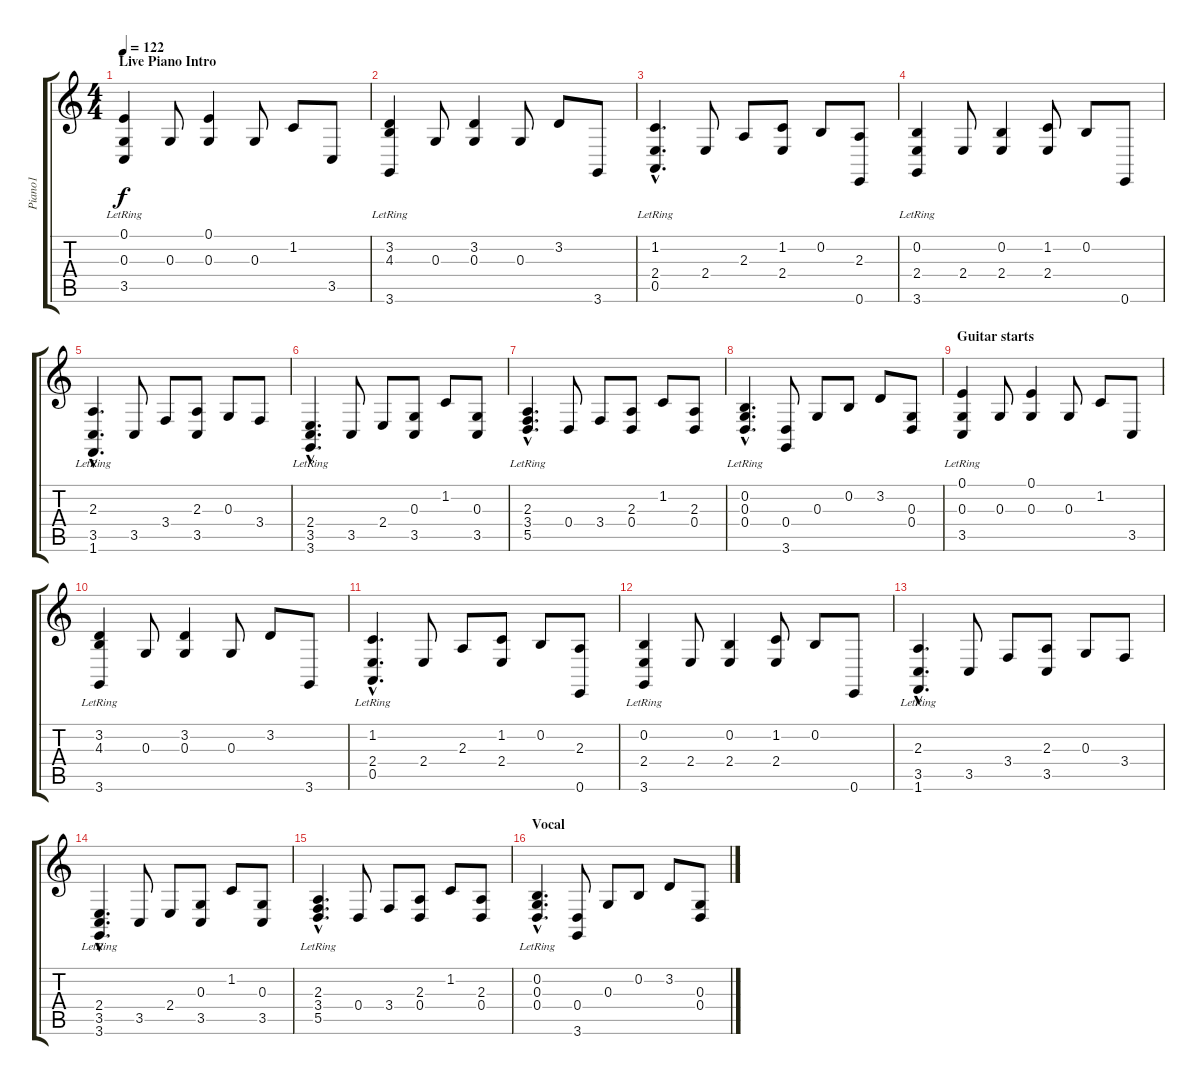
\track ("Piano1" "Piano1") {instrument acousticgrandpiano}
\staff {score tabs}
\tuning (E4 B3 G3 D3 A2 E2) {hide}
\ts (4 4)
\section ("" "Live Piano Intro")
\tempo 122
\clef g2
\ks c
(0.1 0.3 3.5{lr}).4{dy f instrument acousticgrandpiano} 0.3.8 (0.1 0.3).4 0.3.8 1.2.8 3.5.8 |
(3.2 4.3 3.6{lr}).4 0.3.8 (3.2 0.3).4 0.3.8 3.2.8 3.6.8 |
(1.2{hac} 2.4{hac} 0.5{hac lr}).4{d} 2.4.8 2.3.8 (1.2 2.4).8 0.2.8 (2.3 0.6).8 |
(0.2 2.4 3.6{lr}).4 2.4.8 (0.2 2.4).4 (1.2 2.4).8 0.2.8 0.6.8 |
(2.3{hac} 3.5{hac} 1.6{hac lr}).4{d} 3.5.8 3.4.8 (2.3 3.5).8 0.3.8 3.4.8 |
(2.4{hac} 3.5{hac} 3.6{hac lr}).4{d} 3.5.8 2.4.8 (0.3 3.5).8 1.2.8 (0.3 3.5).8 |
(2.3{hac} 3.4{hac lr} 5.5{hac}).4{d} 0.4.8 3.4.8 (2.3 0.4).8 1.2.8 (2.3 0.4).8 |
(0.2{hac} 0.3{hac lr} 0.4{hac}).4{d} (0.4 3.6).8 0.3.8 0.2.8 3.2.8 (0.3 0.4).8 |
\section ("" "Guitar starts")
(0.1 0.3 3.5{lr}).4 0.3.8 (0.1 0.3).4 0.3.8 1.2.8 3.5.8 |
(3.2 4.3 3.6{lr}).4 0.3.8 (3.2 0.3).4 0.3.8 3.2.8 3.6.8 |
(1.2{hac} 2.4{hac} 0.5{hac lr}).4{d} 2.4.8 2.3.8 (1.2 2.4).8 0.2.8 (2.3 0.6).8 |
(0.2 2.4 3.6{lr}).4 2.4.8 (0.2 2.4).4 (1.2 2.4).8 0.2.8 0.6.8 |
(2.3{hac} 3.5{hac} 1.6{hac lr}).4{d} 3.5.8 3.4.8 (2.3 3.5).8 0.3.8 3.4.8 |
(2.4{hac} 3.5{hac} 3.6{hac lr}).4{d} 3.5.8 2.4.8 (0.3 3.5).8 1.2.8 (0.3 3.5).8 |
(2.3{hac} 3.4{hac lr} 5.5{hac}).4{d} 0.4.8 3.4.8 (2.3 0.4).8 1.2.8 (2.3 0.4).8 |
\section ("" "Vocal")
(0.2{hac} 0.3{hac lr} 0.4{hac}).4{d} (0.4 3.6).8 0.3.8 0.2.8 3.2.8 (0.3 0.4).8
